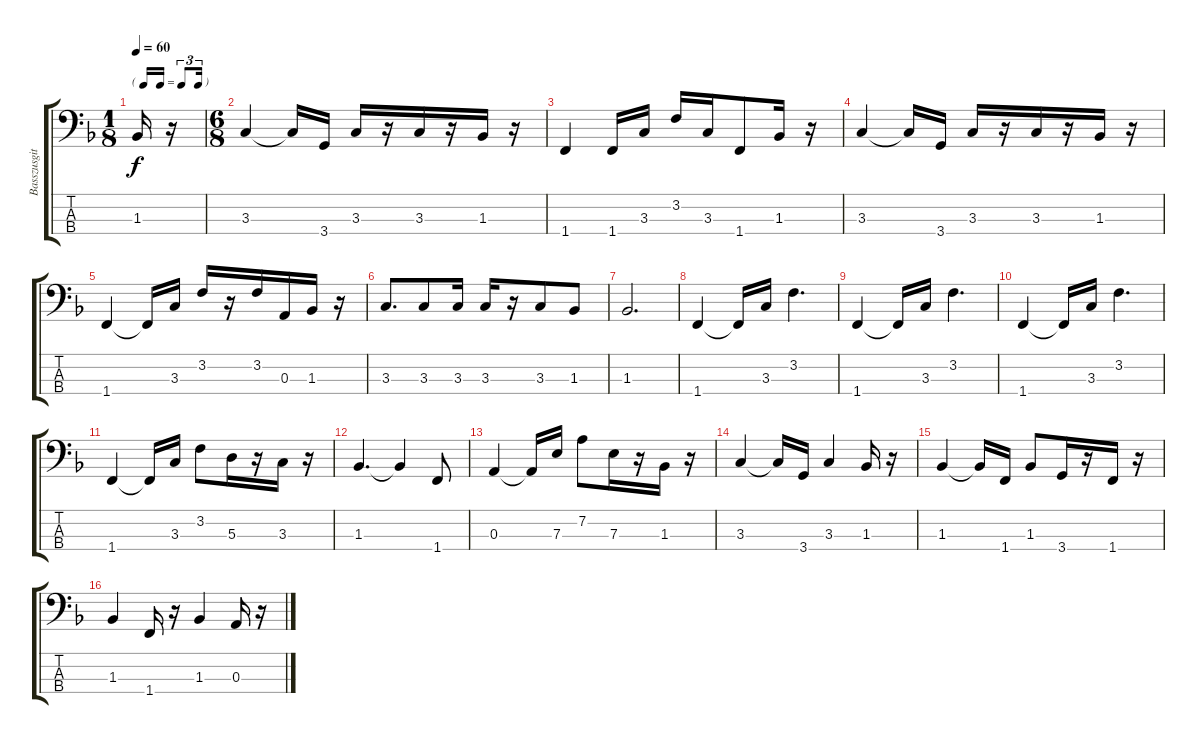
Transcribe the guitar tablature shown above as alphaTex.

\track ("Basszusgitár (Guy Pratt)" "Basszusgit") {instrument electricbassfinger}
\staff {score tabs}
\tuning (G2 D2 A1 E1) {hide}
\ts (1 8)
\tf triplet16th
\tempo 60
\clef f4
\ks f
1.3.16{dy f instrument electricbassfinger} r.16 |
\ts (6 8)
3.3.4 3.3{t}.16 3.4.16 3.3.16 r.16 3.3.16 r.16 1.3.16 r.16 |
1.4.4 1.4.16 3.3.16 3.2.16 3.3.16 1.4.8 1.3.16 r.16 |
3.3.4 3.3{t}.16 3.4.16 3.3.16 r.16 3.3.16 r.16 1.3.16 r.16 |
1.4.4 1.4{t}.16 3.3.16 3.2.16 r.16 3.2.16 0.3.16 1.3.16 r.16 |
3.3.8{d} 3.3.8 3.3.16 3.3.16 r.16 3.3.8 1.3.8 |
1.3.2{d} |
1.4.4 1.4{t}.16 3.3.16 3.2.4{d} |
1.4.4 1.4{t}.16 3.3.16 3.2.4{d} |
1.4.4 1.4{t}.16 3.3.16 3.2.4{d} |
1.4.4 1.4{t}.16 3.3.16 3.2.8 5.3.16 r.16 3.3.16 r.16 |
1.3.4{d} 1.3{t}.4 1.4.8 |
0.3.4 0.3{t}.16 7.3.16 7.2.8 7.3.16 r.16 1.3.16 r.16 |
3.3.4 3.3{t}.16 3.4.16 3.3.4 1.3.16 r.16 |
1.3.4 1.3{t}.16 1.4.16 1.3.8 3.4.16 r.16 1.4.16 r.16 |
1.3.4 1.4.16 r.16 1.3.4 0.3.16 r.16
